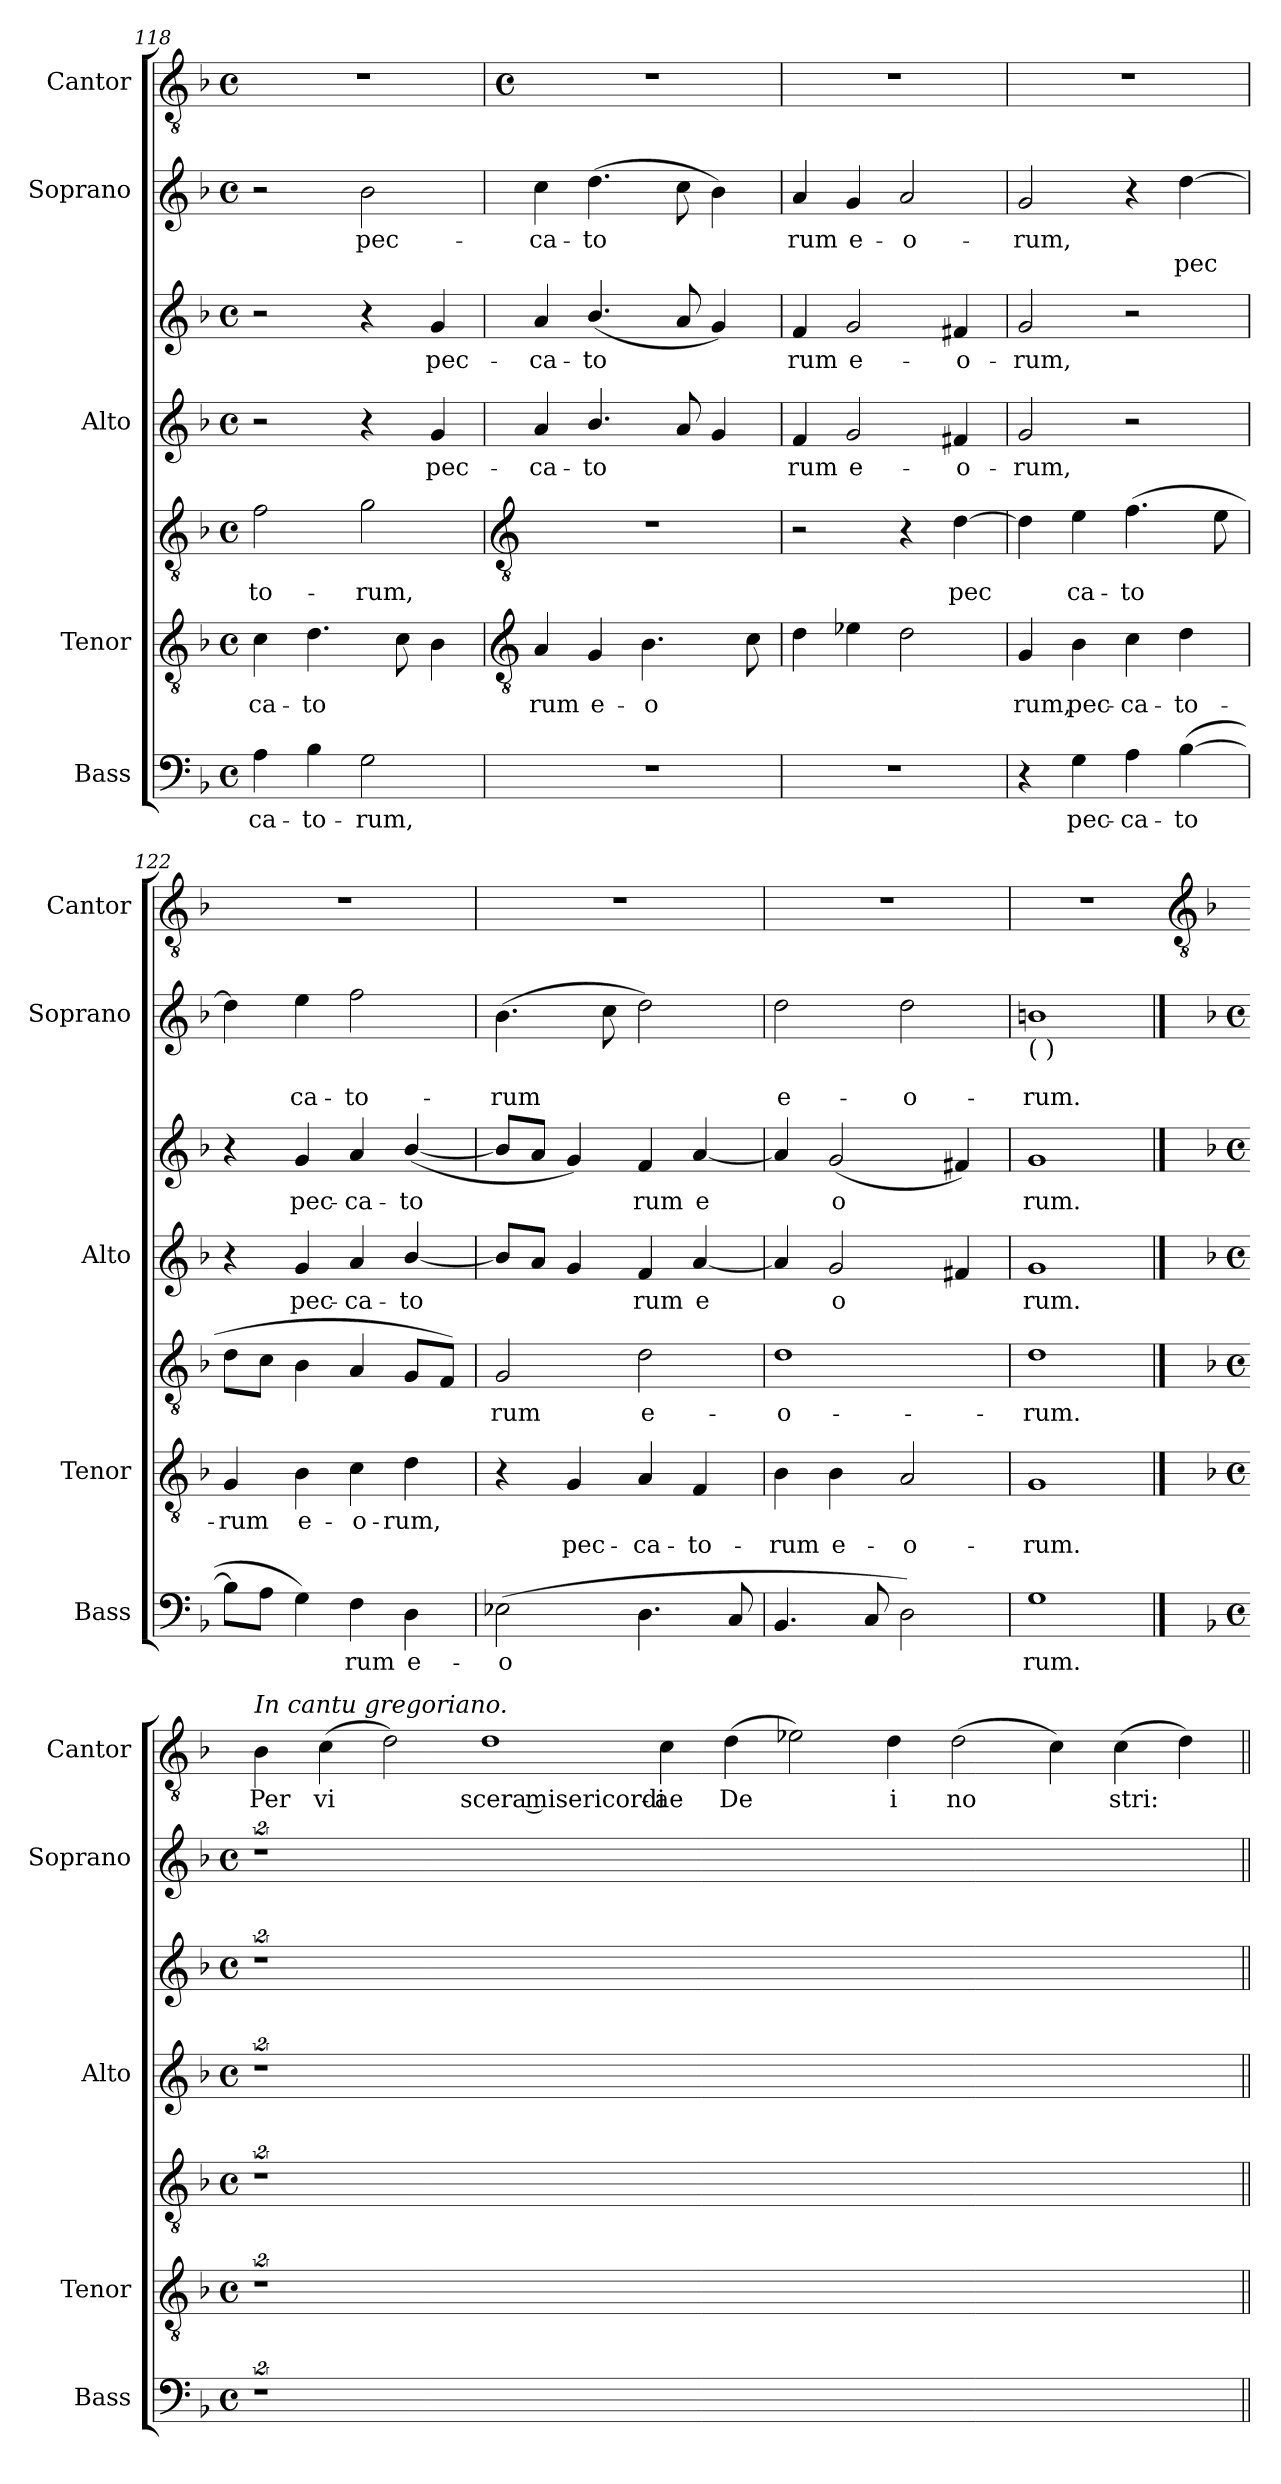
**kern	**text	**kern	**text	**text	**kern	**text	**kern	**text	**kern	**text	**kern	**text	**text	**kern	**text
*part5	*part5	*part4	*part4	*part4	*part4	*part4	*part3	*part3	*part3	*part3	*part2	*part2	*part2	*part1	*part1
*staff7	*staff7	*staff6	*staff6	*staff6	*staff5	*staff5	*staff4	*staff4	*staff3	*staff3	*staff2	*staff2	*staff2	*staff1	*staff1
*I"Bass	*	*I"Tenor	*	*	*	*	*I"Alto	*	*	*	*I"Soprano	*	*	*I"Cantor	*
*I'Bass	*	*I'Tenor	*	*	*	*	*I'Alto	*	*	*	*I'Soprano	*	*	*I'Cantor	*
*clefF4	*	*clefGv2	*	*	*clefGv2	*	*	*	*clefG2	*	*clefG2	*	*	*clefGv2	*
*k[b-]	*	*k[b-]	*	*	*k[b-]	*	*k[b-]	*	*k[b-]	*	*k[b-]	*	*	*k[b-]	*
*F:	*	*F:	*	*	*F:	*	*F:	*	*F:	*	*F:	*	*	*F:	*
*M4/4	*	*M4/4	*	*	*M4/4	*	*M4/4	*	*M4/4	*	*M4/4	*	*	*M4/4	*
*met(c)	*	*met(c)	*	*	*met(c)	*	*met(c)	*	*met(c)	*	*met(c)	*	*	*met(c)	*
=118	=118	=118	=118	=118	=118	=118	=118	=118	=118	=118	=118	=118	=118	=118	=118
!	!LO:LY:b	!	!LO:LY:b	!	!	!LO:LY:b	!	!	!	!	!	!	!	!	!
4A	-ca-	4c	ca-	.	2f	-to-	2r	.	2r	.	2r	.	.	1r	.
!	!LO:LY:b	!	!LO:LY:b	!	!	!	!	!	!	!	!	!	!	!	!
4B-	-to-	4.d	-to	.	.	.	.	.	.	.	.	.	.	.	.
!	!LO:LY:b	!	!	!	!	!LO:LY:b	!	!	!	!	!	!LO:LY:b	!	!	!
2G	-rum,	.	.	.	2g	-rum,	4r	.	4r	.	2b-	pec-	.	.	.
.	.	8c	.	.	.	.	.	.	.	.	.	.	.	.	.
!	!	!	!	!	!	!	!	!LO:LY:b	!	!LO:LY:b	!	!	!	!	!
.	.	4B-	.	.	.	.	4g	pec-	4g	pec-	.	.	.	.	.
!!LO:LB:g=z
=119	=119	=119	=119	=119	=119	=119	=119	=119	=119	=119	=119	=119	=119	=119	=119
*	*	*clefGv2	*	*	*clefGv2	*	*	*	*	*	*	*	*	*	*
*	*	*	*	*	*	*	*	*	*	*	*	*	*	*M4/4	*
*	*	*	*	*	*	*	*	*	*	*	*	*	*	*met(c)	*
!	!	!	!LO:LY:b	!	!	!	!	!LO:LY:b	!	!LO:LY:b	!	!LO:LY:b	!	!	!
1r	.	4A	rum	.	1r	.	4a	-ca-	4a	-ca-	4cc	-ca-	.	1r	.
!	!	!	!LO:LY:b	!	!	!	!	!LO:LY:b	!	!LO:LY:b	!	!LO:LY:b	!	!	!
.	.	4G	e-	.	.	.	4.b-/	-to	(<4.b-/	-to	(>4.dd	-to	.	.	.
!	!	!	!LO:LY:b	!	!	!	!	!	!	!	!	!	!	!	!
.	.	4.B-	-o	.	.	.	.	.	.	.	.	.	.	.	.
.	.	.	.	.	.	.	8a	.	8a	.	8cc	.	.	.	.
.	.	.	.	.	.	.	4g	.	4g)	.	4b-)	.	.	.	.
.	.	8c	.	.	.	.	.	.	.	.	.	.	.	.	.
=120	=120	=120	=120	=120	=120	=120	=120	=120	=120	=120	=120	=120	=120	=120	=120
!	!	!	!	!	!	!	!	!LO:LY:b	!	!LO:LY:b	!	!LO:LY:b	!	!	!
1r	.	4d	.	.	2r	.	4f	rum	4f	rum	4a	rum	.	1r	.
!	!	!	!	!	!	!	!	!LO:LY:b	!	!LO:LY:b	!	!LO:LY:b	!	!	!
.	.	4e-	.	.	.	.	2g	e-	2g	e-	4g	e-	.	.	.
!	!	!	!	!	!	!	!	!	!	!	!	!LO:LY:b	!	!	!
.	.	2d	.	.	4r	.	.	.	.	.	2a	-o-	.	.	.
!	!	!	!	!	!	!LO:LY:b	!	!LO:LY:b	!	!LO:LY:b	!	!	!	!	!
.	.	.	.	.	[4d	pec	4f#	-o-	4f#	-o-	.	.	.	.	.
=121	=121	=121	=121	=121	=121	=121	=121	=121	=121	=121	=121	=121	=121	=121	=121
!	!	!	!LO:LY:b	!	!	!	!	!LO:LY:b	!	!LO:LY:b	!	!LO:LY:b	!	!	!
4r	.	4G	rum,	.	4d]	.	2g	-rum,	2g	-rum,	2g	-rum,	.	1r	.
!	!LO:LY:b	!	!LO:LY:b	!	!	!LO:LY:b	!	!	!	!	!	!	!	!	!
4G	pec-	4B-	pec-	.	4e	ca-	.	.	.	.	.	.	.	.	.
!	!LO:LY:b	!	!LO:LY:b	!	!	!LO:LY:b	!	!	!	!	!	!	!	!	!
4A	-ca-	4c	-ca-	.	(>4.f	-to	2r	.	2r	.	4r	.	.	.	.
!	!LO:LY:b	!	!LO:LY:b	!	!	!	!	!	!	!	!	!	!LO:LY:b	!	!
(>[4B-	-to	4d	-to-	.	.	.	.	.	.	.	[4dd	.	pec	.	.
.	.	.	.	.	8e	.	.	.	.	.	.	.	.	.	.
=122	=122	=122	=122	=122	=122	=122	=122	=122	=122	=122	=122	=122	=122	=122	=122
!	!	!	!LO:LY:b	!	!	!	!	!	!	!	!	!	!	!	!
8B-L]	.	4G	-rum	.	8dL	.	4r	.	4r	.	4dd]	.	.	1r	.
8AJ	.	.	.	.	8cJ	.	.	.	.	.	.	.	.	.	.
!	!	!	!LO:LY:b	!	!	!	!	!LO:LY:b	!	!LO:LY:b	!	!	!LO:LY:b	!	!
4G)	.	4B-	e-	.	4B-	.	4g	pec-	4g	pec-	4ee	.	ca-	.	.
!	!LO:LY:b	!	!LO:LY:b	!	!	!	!	!LO:LY:b	!	!LO:LY:b	!	!	!LO:LY:b	!	!
4F	rum	4c	-o-	.	4A	.	4a	-ca-	4a	-ca-	2ff	.	-to-	.	.
!	!LO:LY:b	!	!LO:LY:b	!	!	!	!	!LO:LY:b	!	!LO:LY:b	!	!	!	!	!
4D	e-	4d	-rum,	.	8GL	.	[4b-/	-to	(<[4b-/	-to	.	.	.	.	.
.	.	.	.	.	8FJ)	.	.	.	.	.	.	.	.	.	.
=123	=123	=123	=123	=123	=123	=123	=123	=123	=123	=123	=123	=123	=123	=123	=123
!	!LO:LY:b	!	!	!	!	!LO:LY:b	!	!	!	!	!	!	!LO:LY:b	!	!
(>2E-X	-o	4r	.	.	2G	rum	8b-L]	.	8b-L]	.	(>4.b-	.	-rum	1r	.
.	.	.	.	.	.	.	8aJ	.	8aJ	.	.	.	.	.	.
!	!	!	!	!LO:LY:b	!	!	!	!	!	!	!	!	!	!	!
.	.	4G	.	-pec-	.	.	4g	.	4g)	.	.	.	.	.	.
.	.	.	.	.	.	.	.	.	.	.	8cc	.	.	.	.
!	!	!	!	!LO:LY:b	!	!LO:LY:b	!	!LO:LY:b	!	!LO:LY:b	!	!	!	!	!
4.D	.	4A	.	-ca-	2d	e-	4f	rum	4f	rum	2dd)	.	.	.	.
!	!	!	!	!LO:LY:b	!	!	!	!LO:LY:b	!	!LO:LY:b	!	!	!	!	!
.	.	4F	.	-to-	.	.	[4a	e	[4a	e	.	.	.	.	.
8C	.	.	.	.	.	.	.	.	.	.	.	.	.	.	.
=124	=124	=124	=124	=124	=124	=124	=124	=124	=124	=124	=124	=124	=124	=124	=124
!	!	!	!	!LO:LY:b	!	!LO:LY:b	!	!	!	!	!	!	!LO:LY:b	!	!
4.BB-	.	4B-	.	-rum	1d	-o-	4a]	.	4a]	.	2dd	.	e-	1r	.
!	!	!	!	!LO:LY:b	!	!	!	!LO:LY:b	!	!LO:LY:b	!	!	!	!	!
.	.	4B-	.	e-	.	.	2g	o	(<2g	o	.	.	.	.	.
8C	.	.	.	.	.	.	.	.	.	.	.	.	.	.	.
!	!	!	!	!LO:LY:b	!	!	!	!	!	!	!	!	!LO:LY:b	!	!
2D)	.	2A	.	-o-	.	.	.	.	.	.	2dd	.	-o-	.	.
.	.	.	.	.	.	.	4f#	.	4f#)	.	.	.	.	.	.
=125	=125	=125	=125	=125	=125	=125	=125	=125	=125	=125	=125	=125	=125	=125	=125
!	!	!	!	!	!	!	!	!	!	!	!LO:TX:b:t=(   )	!	!	!	!
!	!LO:LY:b	!	!	!LO:LY:b	!	!LO:LY:b	!	!LO:LY:b	!	!LO:LY:b	!	!	!LO:LY:b	!	!
1G	rum.	1G	.	rum.	1d	-rum.	1g	rum.	1g	rum.	1b	.	-rum.	1r	.
!!LO:LB:g=z
==126	=126	==126	=126	=126	==126	=126	==126	=126	==126	=126	==126	=126	=126	=126	=126
*	*	*	*	*	*	*	*	*	*	*	*	*	*	*clefGv2	*
*	*	*	*	*	*	*	*	*	*	*	*	*	*	*k[b-]	*
*	*	*	*	*	*	*	*	*	*	*	*	*	*	*F:	*
*M4/4	*	*M4/4	*	*	*M4/4	*	*M4/4	*	*M4/4	*	*M4/4	*	*	*	*
*met(c)	*	*met(c)	*	*	*met(c)	*	*met(c)	*	*met(c)	*	*met(c)	*	*	*	*
!	!	!	!	!	!	!	!	!	!	!	!	!	!	!LO:TX:a:i:t=In cantu gregoriano.	!
!	!	!	!	!	!	!	!	!	!	!	!	!	!	!	!LO:LY:b
2%9r	.	2%9r	.	.	2%9r	.	2%9r	.	2%9r	.	2%9r	.	.	4B-	Per
!	!	!	!	!	!	!	!	!	!	!	!	!	!	!	!LO:LY:b
.	.	.	.	.	.	.	.	.	.	.	.	.	.	(>4c	vi
.	.	.	.	.	.	.	.	.	.	.	.	.	.	2d)	.
!	!	!	!	!	!	!	!	!	!	!	!	!	!	!	!LO:LY:b
.	.	.	.	.	.	.	.	.	.	.	.	.	.	1d	scera misericordi-
!	!	!	!	!	!	!	!	!	!	!	!	!	!	!	!LO:LY:b
.	.	.	.	.	.	.	.	.	.	.	.	.	.	4c	-ae
!	!	!	!	!	!	!	!	!	!	!	!	!	!	!	!LO:LY:b
.	.	.	.	.	.	.	.	.	.	.	.	.	.	(>4d	De
.	.	.	.	.	.	.	.	.	.	.	.	.	.	2e-X)	.
!	!	!	!	!	!	!	!	!	!	!	!	!	!	!	!LO:LY:b
.	.	.	.	.	.	.	.	.	.	.	.	.	.	4d	i
!	!	!	!	!	!	!	!	!	!	!	!	!	!	!	!LO:LY:b
.	.	.	.	.	.	.	.	.	.	.	.	.	.	(>2d	no
.	.	.	.	.	.	.	.	.	.	.	.	.	.	4c)	.
!	!	!	!	!	!	!	!	!	!	!	!	!	!	!	!LO:LY:b
.	.	.	.	.	.	.	.	.	.	.	.	.	.	(>4c	stri:
.	.	.	.	.	.	.	.	.	.	.	.	.	.	4d)	.
=||	=||	=||	=||	=||	=||	=||	=||	=||	=||	=||	=||	=||	=||	=||	=||
*-	*-	*-	*-	*-	*-	*-	*-	*-	*-	*-	*-	*-	*-	*-	*-
